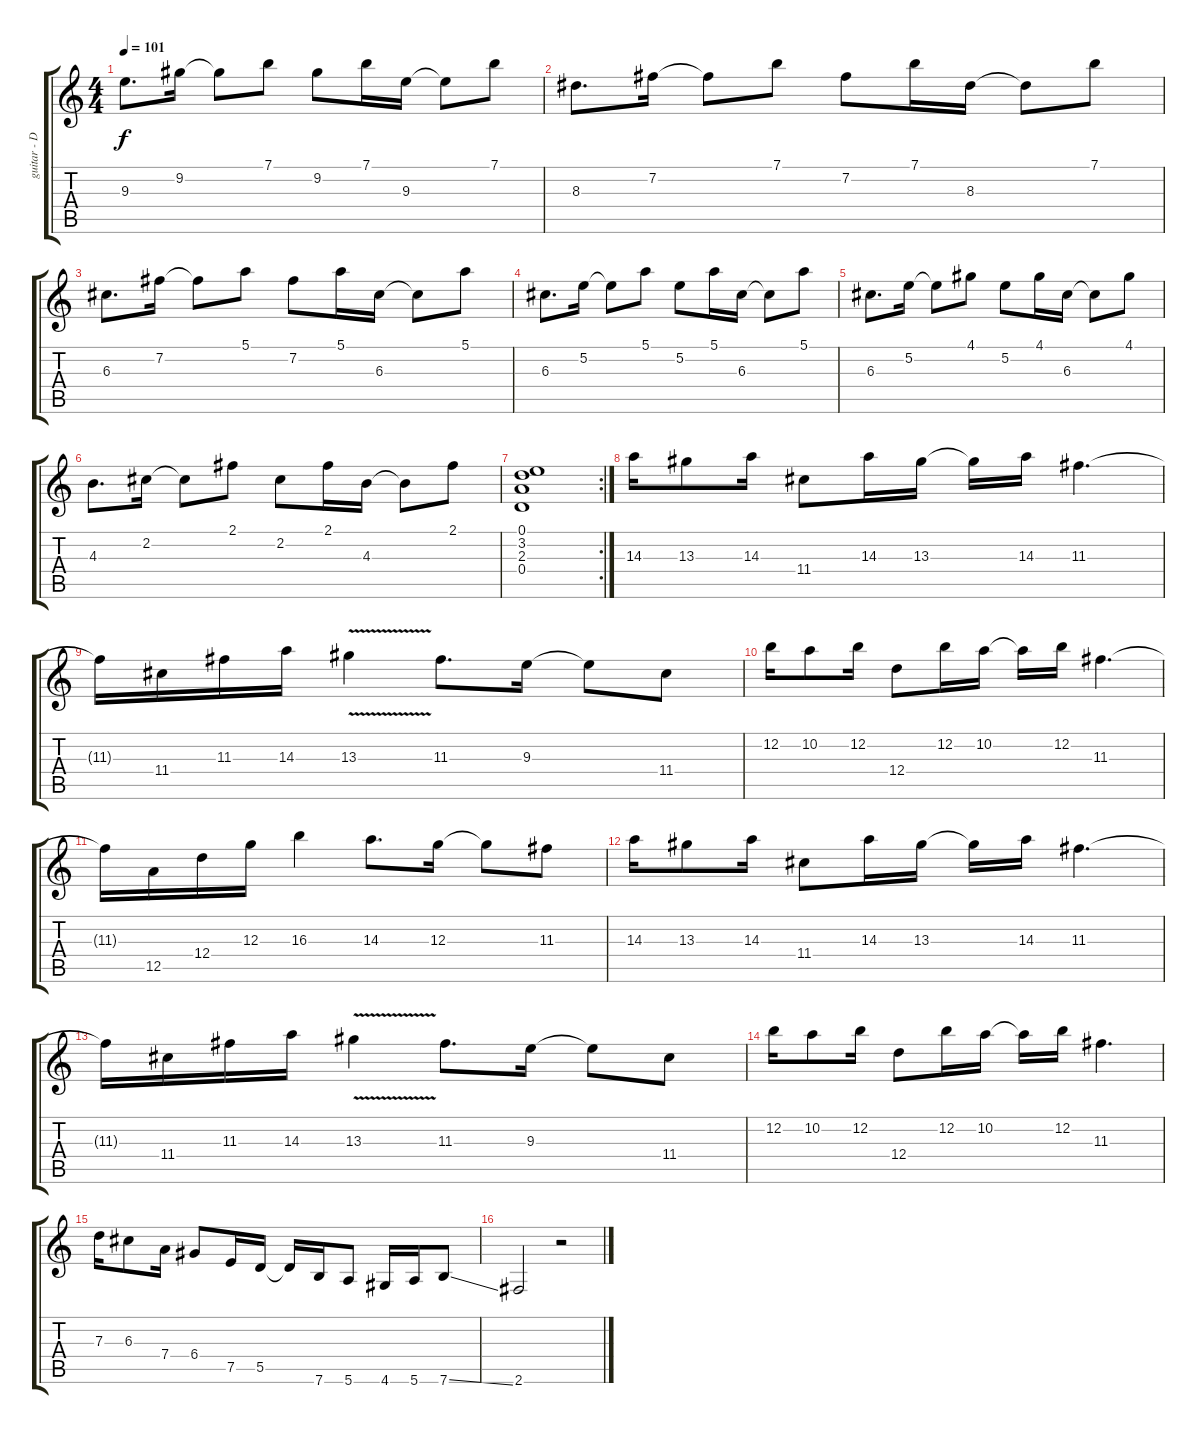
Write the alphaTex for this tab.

\track ("guitar - Dave Mustaine" "guitar - D") {instrument distortionguitar}
\staff {score tabs}
\tuning (E4 B3 G3 D3 A2 E2) {hide}
\ts (4 4)
\tempo 101
\clef g2
\ks c
9.3.8{d dy f} 9.2.16 9.2{t}.8 7.1.8 9.2.8 7.1.16 9.3.16 9.3{t}.8 7.1.8 |
8.3.8{d} 7.2.16 7.2{t}.8 7.1.8 7.2.8 7.1.16 8.3.16 8.3{t}.8 7.1.8 |
6.3.8{d} 7.2.16 7.2{t}.8 5.1.8 7.2.8 5.1.16 6.3.16 6.3{t}.8 5.1.8 |
6.3.8{d} 5.2.16 5.2{t}.8 5.1.8 5.2.8 5.1.16 6.3.16 6.3{t}.8 5.1.8 |
6.3.8{d} 5.2.16 5.2{t}.8 4.1.8 5.2.8 4.1.16 6.3.16 6.3{t}.8 4.1.8 |
4.3.8{d} 2.2.16 2.2{t}.8 2.1.8 2.2.8 2.1.16 4.3.16 4.3{t}.8 2.1.8 |
\rc 2
(0.1 3.2 2.3 0.4).1 |
14.3.16 13.3.8 14.3.16 11.4.8 14.3.16 13.3.16 13.3{t}.16 14.3.16 11.3.4{d} |
11.3{t}.16 11.4.16 11.3.16 14.3.16 13.3{v}.4 11.3.8{d} 9.3.16 9.3{t}.8 11.4.8 |
12.2.16 10.2.8 12.2.16 12.4.8 12.2.16 10.2.16 10.2{t}.16 12.2.16 11.3.4{d} |
11.3{t}.16 12.5.16 12.4.16 12.3.16 16.3.4 14.3.8{d} 12.3.16 12.3{t}.8 11.3.8 |
14.3.16 13.3.8 14.3.16 11.4.8 14.3.16 13.3.16 13.3{t}.16 14.3.16 11.3.4{d} |
11.3{t}.16 11.4.16 11.3.16 14.3.16 13.3{v}.4 11.3.8{d} 9.3.16 9.3{t}.8 11.4.8 |
12.2.16 10.2.8 12.2.16 12.4.8 12.2.16 10.2.16 10.2{t}.16 12.2.16 11.3.4{d} |
7.3.16 6.3.8 7.4.16 6.4.8 7.5.16 5.5.16 5.5{t}.16 7.6.16 5.6.8 4.6.16 5.6.16 7.6{ss}.8 |
2.6.2 r.2
